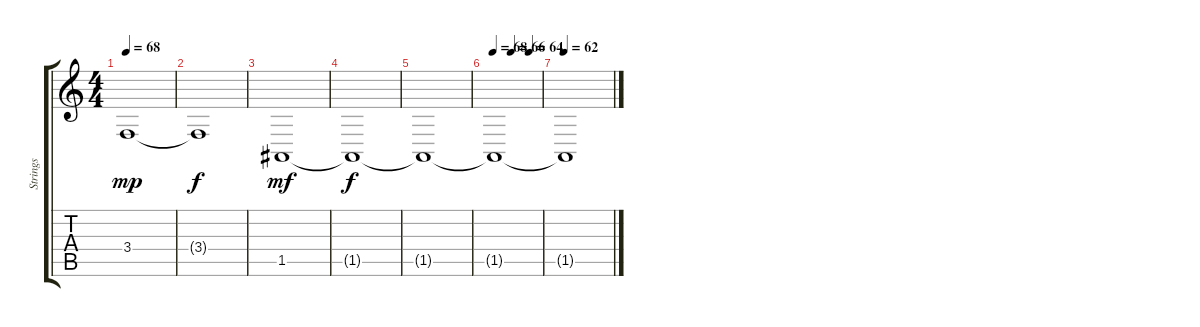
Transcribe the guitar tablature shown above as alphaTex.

\track ("Strings" "Strings") {instrument stringensemble1}
\staff {score tabs}
\tuning (E4 B3 G3 D3 A2 E2) {hide}
\ts (4 4)
\tempo 68
\clef g2
\ks c
3.4.1{dy mp} |
3.4{t}.1{dy f} |
1.5.1{dy mf} |
1.5{t}.1{dy f} |
1.5{t}.1 |
\tempo 68
\tempo (66 0.375)
\tempo (64 0.75)
1.5{t}.1 |
\tempo 62
1.5{t}.1
